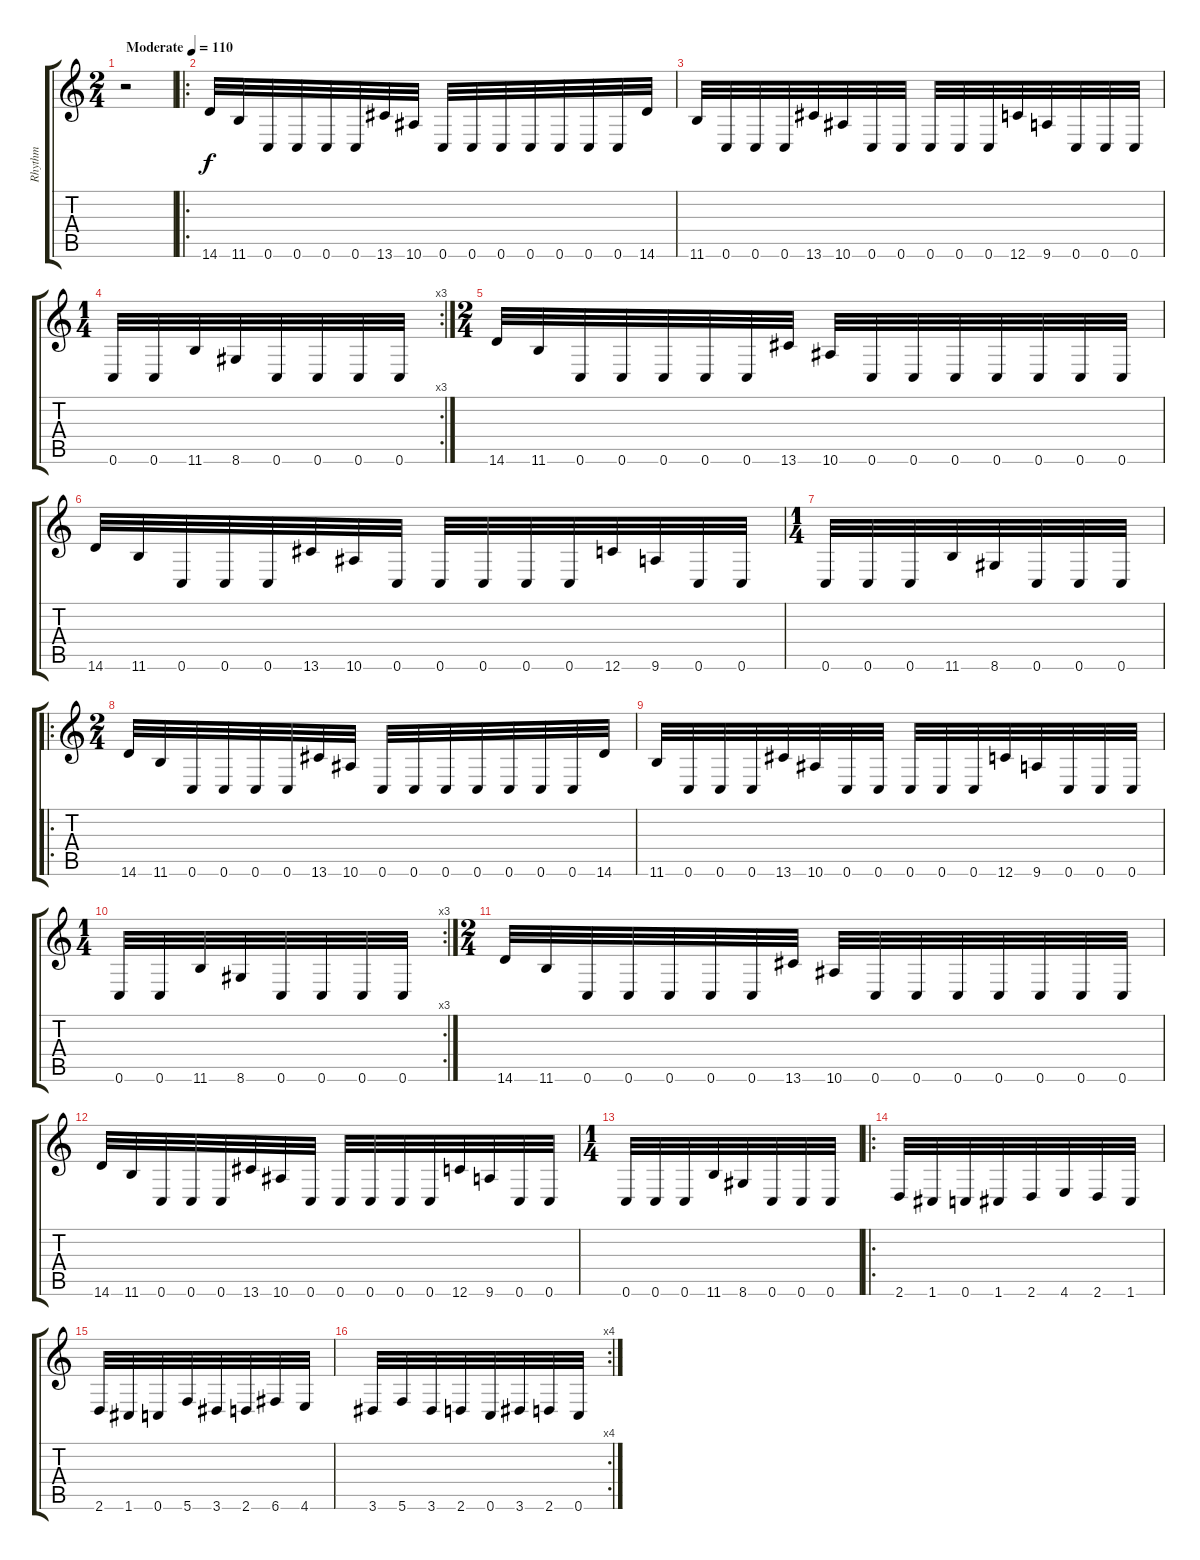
\track ("Rhythm" "Rhythm") {instrument distortionguitar}
\staff {score tabs}
\tuning (D4 A3 F3 C3 G2 C2) {hide}
\ts (2 4)
\tempo (110 "Moderate")
\clef g2
\ks c
r.2{dy f instrument distortionguitar} |
\ro
14.6.32 11.6.32 0.6.32 0.6.32 0.6.32 0.6.32 13.6.32 10.6.32 0.6.32 0.6.32 0.6.32 0.6.32 0.6.32 0.6.32 0.6.32 14.6.32 |
11.6.32 0.6.32 0.6.32 0.6.32 13.6.32 10.6.32 0.6.32 0.6.32 0.6.32 0.6.32 0.6.32 12.6.32 9.6.32 0.6.32 0.6.32 0.6.32 |
\rc 3
\ts (1 4)
0.6.32 0.6.32 11.6.32 8.6.32 0.6.32 0.6.32 0.6.32 0.6.32 |
\ts (2 4)
14.6.32 11.6.32 0.6.32 0.6.32 0.6.32 0.6.32 0.6.32 13.6.32 10.6.32 0.6.32 0.6.32 0.6.32 0.6.32 0.6.32 0.6.32 0.6.32 |
14.6.32 11.6.32 0.6.32 0.6.32 0.6.32 13.6.32 10.6.32 0.6.32 0.6.32 0.6.32 0.6.32 0.6.32 12.6.32 9.6.32 0.6.32 0.6.32 |
\ts (1 4)
0.6.32 0.6.32 0.6.32 11.6.32 8.6.32 0.6.32 0.6.32 0.6.32 |
\ro
\ts (2 4)
14.6.32 11.6.32 0.6.32 0.6.32 0.6.32 0.6.32 13.6.32 10.6.32 0.6.32 0.6.32 0.6.32 0.6.32 0.6.32 0.6.32 0.6.32 14.6.32 |
11.6.32 0.6.32 0.6.32 0.6.32 13.6.32 10.6.32 0.6.32 0.6.32 0.6.32 0.6.32 0.6.32 12.6.32 9.6.32 0.6.32 0.6.32 0.6.32 |
\rc 3
\ts (1 4)
0.6.32 0.6.32 11.6.32 8.6.32 0.6.32 0.6.32 0.6.32 0.6.32 |
\ts (2 4)
14.6.32 11.6.32 0.6.32 0.6.32 0.6.32 0.6.32 0.6.32 13.6.32 10.6.32 0.6.32 0.6.32 0.6.32 0.6.32 0.6.32 0.6.32 0.6.32 |
14.6.32 11.6.32 0.6.32 0.6.32 0.6.32 13.6.32 10.6.32 0.6.32 0.6.32 0.6.32 0.6.32 0.6.32 12.6.32 9.6.32 0.6.32 0.6.32 |
\ts (1 4)
0.6.32 0.6.32 0.6.32 11.6.32 8.6.32 0.6.32 0.6.32 0.6.32 |
\ro
2.6.32 1.6.32 0.6.32 1.6.32 2.6.32 4.6.32 2.6.32 1.6.32 |
2.6.32 1.6.32 0.6.32 5.6.32 3.6.32 2.6.32 6.6.32 4.6.32 |
\rc 4
3.6.32 5.6.32 3.6.32 2.6.32 0.6.32 3.6.32 2.6.32 0.6.32
